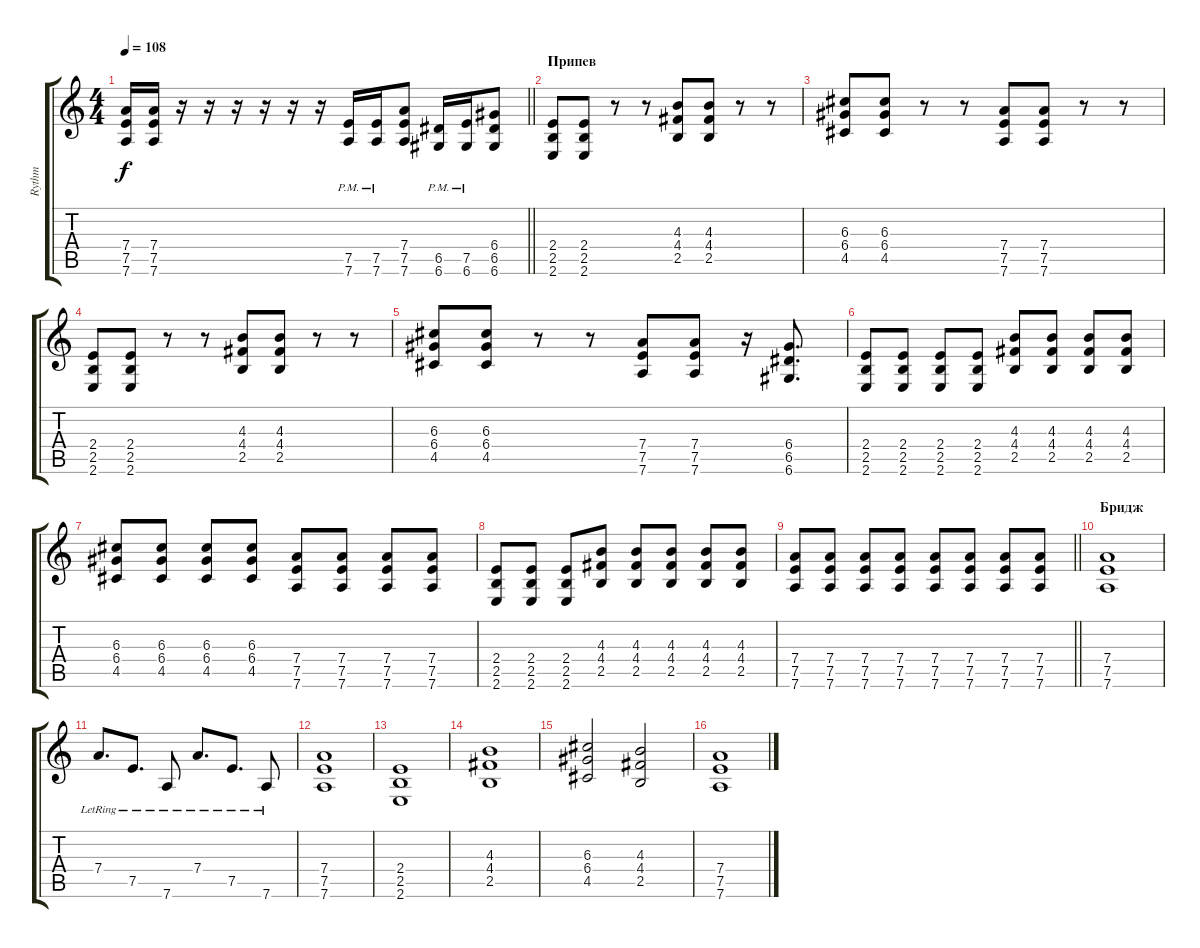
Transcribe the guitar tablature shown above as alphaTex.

\track ("Rythm" "Rythm") {instrument distortionguitar}
\staff {score tabs}
\tuning (E4 B3 G3 D3 A2 D2) {hide}
\ts (4 4)
\tempo 108
\clef g2
\barLineRight lightlight
\ks c
(7.4 7.5 7.6).16{dy f} (7.4 7.5 7.6).16 r.16 r.16 r.16 r.16 r.16 r.16 (7.5{pm} 7.6{pm}).16 (7.5{pm} 7.6{pm}).16 (7.4 7.5 7.6).8 (6.5{pm} 6.6{pm}).16 (7.5{pm} 6.6{pm}).16 (6.4 6.5 6.6).8 |
\section ("" "Припев")
(2.4 2.5 2.6).8 (2.4 2.5 2.6).8 r.8 r.8 (4.3 4.4 2.5).8 (4.3 4.4 2.5).8 r.8 r.8 |
(6.3 6.4 4.5).8 (6.3 6.4 4.5).8 r.8 r.8 (7.4 7.5 7.6).8 (7.4 7.5 7.6).8 r.8 r.8 |
(2.4 2.5 2.6).8 (2.4 2.5 2.6).8 r.8 r.8 (4.3 4.4 2.5).8 (4.3 4.4 2.5).8 r.8 r.8 |
(6.3 6.4 4.5).8 (6.3 6.4 4.5).8 r.8 r.8 (7.4 7.5 7.6).8 (7.4 7.5 7.6).8 r.16 (6.4 6.5 6.6).8{d} |
(2.4 2.5 2.6).8 (2.4 2.5 2.6).8 (2.4 2.5 2.6).8 (2.4 2.5 2.6).8 (4.3 4.4 2.5).8 (4.3 4.4 2.5).8 (4.3 4.4 2.5).8 (4.3 4.4 2.5).8 |
(6.3 6.4 4.5).8 (6.3 6.4 4.5).8 (6.3 6.4 4.5).8 (6.3 6.4 4.5).8 (7.4 7.5 7.6).8 (7.4 7.5 7.6).8 (7.4 7.5 7.6).8 (7.4 7.5 7.6).8 |
(2.4 2.5 2.6).8 (2.4 2.5 2.6).8 (2.4 2.5 2.6).8 (4.3 4.4 2.5).8 (4.3 4.4 2.5).8 (4.3 4.4 2.5).8 (4.3 4.4 2.5).8 (4.3 4.4 2.5).8 |
\barLineRight lightlight
(7.4 7.5 7.6).8 (7.4 7.5 7.6).8 (7.4 7.5 7.6).8 (7.4 7.5 7.6).8 (7.4 7.5 7.6).8 (7.4 7.5 7.6).8 (7.4 7.5 7.6).8 (7.4 7.5 7.6).8 |
\section ("" "Бридж")
(7.4 7.5 7.6).1 |
7.4{lr}.8{d} 7.5{lr}.8{d} 7.6{lr}.8 7.4{lr}.8{d} 7.5{lr}.8{d} 7.6{lr}.8 |
(7.4 7.5 7.6).1 |
(2.4 2.5 2.6).1 |
(4.3 4.4 2.5).1 |
(6.3 6.4 4.5).2 (4.3 4.4 2.5).2 |
(7.4 7.5 7.6).1
